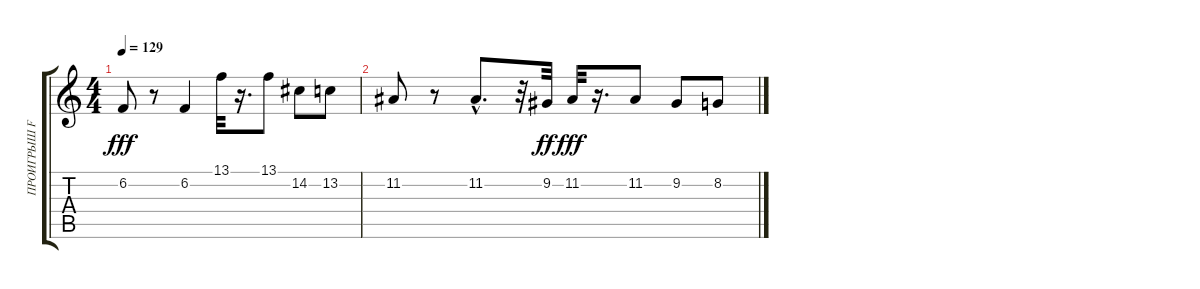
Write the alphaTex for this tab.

\track ("ПРОИГРЫШ F 5" "ПРОИГРЫШ F") {instrument synthbrass1}
\staff {score tabs}
\tuning (E4 B3 G3 D3 A2 E2) {hide}
\ts (4 4)
\tempo 129
\clef g2
\ks c
6.2.8{dy fff} r.8 6.2.4 13.1.32 r.16{d} 13.1.8 14.2.8 13.2.8 |
11.2.8 r.8 11.2{hac}.8{d} r.32 9.2.32{dy ff} 11.2.32{dy fff} r.16{d} 11.2.8 9.2.8 8.2.8
